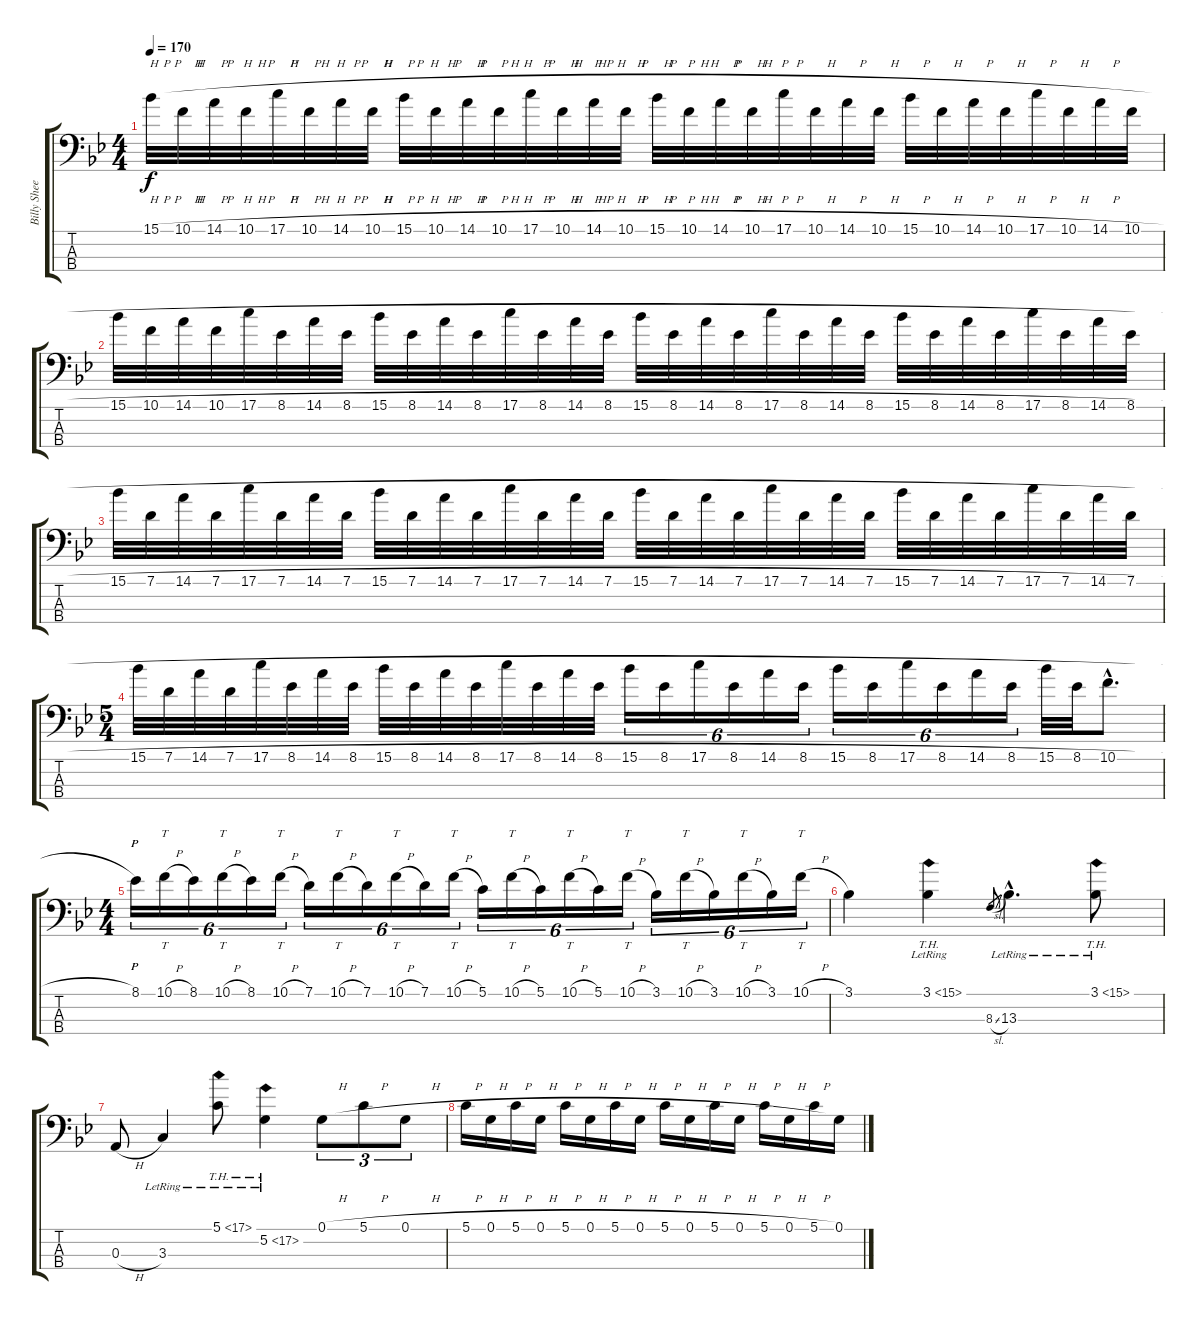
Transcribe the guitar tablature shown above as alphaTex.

\track ("Billy Sheehan" "Billy Shee") {instrument electricbassfinger}
\staff {score tabs}
\tuning (G2 D2 A1 E1) {hide}
\ts (4 4)
\tempo 170
\clef f4
\ks bb
15.1{h}.32{dy f} 10.1{h}.32 14.1{h}.32 10.1{h}.32 17.1{h}.32 10.1{h}.32 14.1{h}.32 10.1{h}.32 15.1{h}.32 10.1{h}.32 14.1{h}.32 10.1{h}.32 17.1{h}.32 10.1{h}.32 14.1{h}.32 10.1{h}.32 15.1{h}.32 10.1{h}.32 14.1{h}.32 10.1{h}.32 17.1{h}.32 10.1{h}.32 14.1{h}.32 10.1{h}.32 15.1{h}.32 10.1{h}.32 14.1{h}.32 10.1{h}.32 17.1{h}.32 10.1{h}.32 14.1{h}.32 10.1{h}.32 |
15.1{h}.32 10.1{h}.32 14.1{h}.32 10.1{h}.32 17.1{h}.32 8.1{h}.32 14.1{h}.32 8.1{h}.32 15.1{h}.32 8.1{h}.32 14.1{h}.32 8.1{h}.32 17.1{h}.32 8.1{h}.32 14.1{h}.32 8.1{h}.32 15.1{h}.32 8.1{h}.32 14.1{h}.32 8.1{h}.32 17.1{h}.32 8.1{h}.32 14.1{h}.32 8.1{h}.32 15.1{h}.32 8.1{h}.32 14.1{h}.32 8.1{h}.32 17.1{h}.32 8.1{h}.32 14.1{h}.32 8.1{h}.32 |
15.1{h}.32 7.1{h}.32 14.1{h}.32 7.1{h}.32 17.1{h}.32 7.1{h}.32 14.1{h}.32 7.1{h}.32 15.1{h}.32 7.1{h}.32 14.1{h}.32 7.1{h}.32 17.1{h}.32 7.1{h}.32 14.1{h}.32 7.1{h}.32 15.1{h}.32 7.1{h}.32 14.1{h}.32 7.1{h}.32 17.1{h}.32 7.1{h}.32 14.1{h}.32 7.1{h}.32 15.1{h}.32 7.1{h}.32 14.1{h}.32 7.1{h}.32 17.1{h}.32 7.1{h}.32 14.1{h}.32 7.1{h}.32 |
\ts (5 4)
15.1{h}.32 7.1{h}.32 14.1{h}.32 7.1{h}.32 17.1{h}.32 8.1{h}.32 14.1{h}.32 8.1{h}.32 15.1{h}.32 8.1{h}.32 14.1{h}.32 8.1{h}.32 17.1{h}.32 8.1{h}.32 14.1{h}.32 8.1{h}.32 15.1{h}.16{tu (6 4)} 8.1{h}.16{tu (6 4)} 17.1{h}.16{tu (6 4)} 8.1{h}.16{tu (6 4)} 14.1{h}.16{tu (6 4)} 8.1{h}.16{tu (6 4)} 15.1{h}.16{tu (6 4)} 8.1{h}.16{tu (6 4)} 17.1{h}.16{tu (6 4)} 8.1{h}.16{tu (6 4)} 14.1{h}.16{tu (6 4)} 8.1{h}.16{tu (6 4)} 15.1{h}.32 8.1{h}.32 10.1{h hac}.8{d} |
\ts (4 4)
8.1.16{tu (6 4)} 10.1{h}.16{tt tu (6 4)} 8.1.16{tu (6 4)} 10.1{h}.16{tt tu (6 4)} 8.1.16{tu (6 4)} 10.1{h}.16{tt tu (6 4)} 7.1.16{tu (6 4)} 10.1{h}.16{tt tu (6 4)} 7.1.16{tu (6 4)} 10.1{h}.16{tt tu (6 4)} 7.1.16{tu (6 4)} 10.1{h}.16{tt tu (6 4)} 5.1.16{tu (6 4)} 10.1{h}.16{tt tu (6 4)} 5.1.16{tu (6 4)} 10.1{h}.16{tt tu (6 4)} 5.1.16{tu (6 4)} 10.1{h}.16{tt tu (6 4)} 3.1.16{tu (6 4)} 10.1{h}.16{tt tu (6 4)} 3.1.16{tu (6 4)} 10.1{h}.16{tt tu (6 4)} 3.1.16{tu (6 4)} 10.1{h}.16{tt tu (6 4)} |
3.1.4 3.1{th 12 lr}.4 8.3{sl}.8{gr} 13.3{hac lr}.4{d} 3.1{th 12 lr}.8 |
0.3{h}.8 3.3{lr}.4 5.1{th 12 lr}.8 5.2{th 12 lr}.4 0.1{h}.8{tu (3 2)} 5.1{h}.8{tu (3 2)} 0.1{h}.8{tu (3 2)} |
5.1{h}.16 0.1{h}.16 5.1{h}.16 0.1{h}.16 5.1{h}.16 0.1{h}.16 5.1{h}.16 0.1{h}.16 5.1{h}.16 0.1{h}.16 5.1{h}.16 0.1{h}.16 5.1{h}.16 0.1{h}.16 5.1{h}.16 0.1{h}.16
